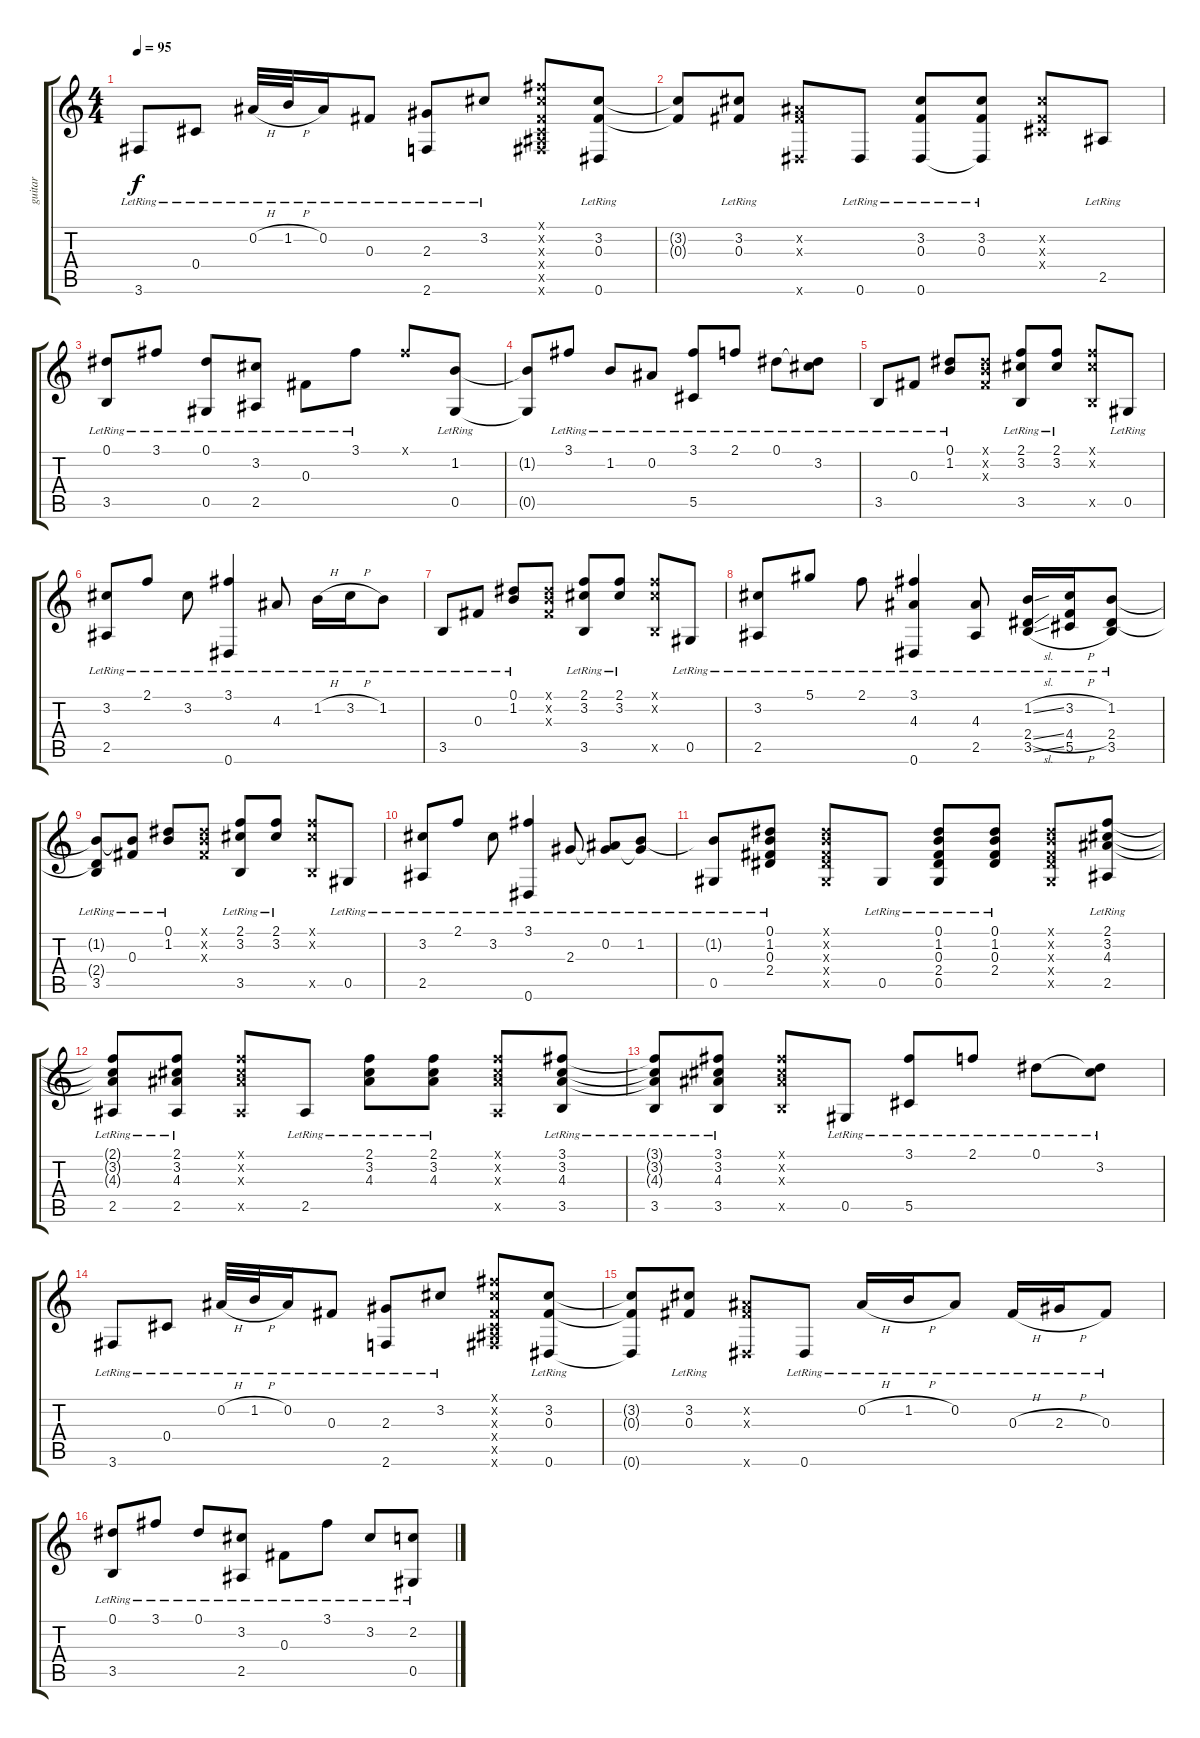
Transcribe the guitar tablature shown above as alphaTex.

\track ("guitar" "guitar") {instrument acousticguitarsteel}
\staff {score tabs}
\tuning (Eb4 Bb3 Gb3 Db3 Ab2 Eb2) {hide}
\ts (4 4)
\tempo 95
\clef g2
\ks c
3.6{lr}.8{dy f} 0.4{lr}.8 0.2{h lr}.32 1.2{h lr}.32 0.2{lr}.16 0.3{lr}.8 (2.3{lr} 2.6{lr}).8 3.2{lr}.8 (3.1{x} 3.2{x} 0.3{x} 0.4{x} 2.5{x} 3.6{x}).8 (3.2{lr} 0.3{lr} 0.6{lr}).8 |
(3.2{t} 0.3{t}).8 (3.2{lr} 0.3{lr}).8 (0.2{x} 0.3{x} 0.6{x}).8 0.6{lr}.8 (3.2{lr} 0.3{lr} 0.6{lr}).8 (3.2{lr} 0.3{lr} 0.6{t}).8 (3.2{x} 0.3{x} 0.4{x}).8 2.5{lr}.8 |
(0.1{lr} 3.5{lr}).8 3.1{lr}.8 (0.1{lr} 0.5{lr}).8 (3.2{lr} 2.5{lr}).8 0.3{lr}.8 3.1{lr}.8 3.1{x}.8 (1.2{lr} 0.5{lr}).8 |
(1.2{t} 0.5{t}).8 3.1{lr}.8 1.2{lr}.8 0.2{lr}.8 (3.1{lr} 5.5{lr}).8 2.1{lr}.8 0.1{lr}.8 (0.1{t} 3.2{lr}).8 |
3.5{lr}.8 0.3{lr}.8 (0.1{lr} 1.2{lr}).8 (0.1{x} 1.2{x} 0.3{x}).8 (2.1{lr} 3.2{lr} 3.5{lr}).8 (2.1{lr} 3.2{lr}).8 (2.1{x} 3.2{x} 3.5{x}).8 0.5{lr}.8 |
(3.2{lr} 2.5{lr}).8 2.1{lr}.8 3.2{lr}.8 (3.1{lr} 0.6{lr}).4 4.3{lr}.8 1.2{h lr}.16 3.2{h lr}.16 1.2{lr}.8 |
3.5{lr}.8 0.3{lr}.8 (0.1{lr} 1.2{lr}).8 (0.1{x} 1.2{x} 0.3{x}).8 (2.1{lr} 3.2{lr} 3.5{lr}).8 (2.1{lr} 3.2{lr}).8 (2.1{x} 3.2{x} 3.5{x}).8 0.5{lr}.8 |
(3.2{lr} 2.5{lr}).8 5.1{lr}.8 2.1{lr}.8 (3.1{lr} 4.3 0.6{lr}).4 (4.3{lr} 2.5{lr}).8 (1.2{sl lr} 2.4{sl lr} 3.5{sl lr}).16 (3.2{h lr} 4.4{h lr} 5.5{h lr}).16 (1.2{lr} 2.4{lr} 3.5{lr}).8 |
(1.2{t} 2.4{t} 3.5{lr}).8 (1.2{t} 0.3{lr}).8 (0.1{lr} 1.2{lr}).8 (0.1{x} 1.2{x} 0.3{x}).8 (2.1{lr} 3.2{lr} 3.5{lr}).8 (2.1{lr} 3.2{lr}).8 (2.1{x} 3.2{x} 3.5{x}).8 0.5{lr}.8 |
(3.2{lr} 2.5{lr}).8 2.1{lr}.8 3.2{lr}.8 (3.1{lr} 0.6{lr}).4 2.3{lr}.8 (0.2{lr} 2.3{t}).8 (1.2{lr} 2.3{t}).8 |
(1.2{t} 0.5{lr}).8 (0.1{lr} 1.2{lr} 0.3{lr} 2.4{lr}).8 (0.1{x} 1.2{x} 0.3{x} 2.4{x} 0.5{x}).8 0.5{lr}.8 (0.1{lr} 1.2{lr} 0.3{lr} 2.4{lr} 0.5{lr}).8 (0.1{lr} 1.2{lr} 0.3{lr} 2.4{lr}).8 (0.1{x} 1.2{x} 0.3{x} 2.4{x} 0.5{x}).8 (2.1{lr} 3.2{lr} 4.3{lr} 2.5{lr}).8 |
(2.1{t} 3.2{t} 4.3{t} 2.5{lr}).8 (2.1{lr} 3.2{lr} 4.3{lr} 2.5{lr}).8 (2.1{x} 3.2{x} 4.3{x} 2.5{x}).8 2.5{lr}.8 (2.1{lr} 3.2{lr} 4.3{lr}).8 (2.1{lr} 3.2{lr} 4.3{lr}).8 (2.1{x} 3.2{x} 4.3{x} 2.5{x}).8 (3.1{lr} 3.2{lr} 4.3{lr} 3.5{lr}).8 |
(3.1{t} 3.2{t} 4.3{t} 3.5{lr}).8 (3.1{lr} 3.2{lr} 4.3{lr} 3.5{lr}).8 (3.1{x} 3.2{x} 4.3{x} 3.5{x}).8 0.5{lr}.8 (3.1{lr} 5.5{lr}).8 2.1{lr}.8 0.1{lr}.8 (0.1{t} 3.2{lr}).8 |
3.6{lr}.8 0.4{lr}.8 0.2{h lr}.32 1.2{h lr}.32 0.2{lr}.16 0.3{lr}.8 (2.3{lr} 2.6{lr}).8 3.2{lr}.8 (3.1{x} 3.2{x} 0.3{x} 0.4{x} 2.5{x} 3.6{x}).8 (3.2{lr} 0.3{lr} 0.6{lr}).8 |
(3.2{t} 0.3{t} 0.6{t}).8 (3.2{lr} 0.3{lr}).8 (0.2{x} 0.3{x} 0.6{x}).8 0.6{lr}.8 0.2{h lr}.16 1.2{h lr}.16 0.2{lr}.8 0.3{h lr}.16 2.3{h lr}.16 0.3{lr}.8 |
(0.1{lr} 3.5{lr}).8 3.1{lr}.8 0.1{lr}.8 (3.2{lr} 2.5{lr}).8 0.3{lr}.8 3.1{lr}.8 3.2{lr}.8 (2.2{lr} 0.5{lr}).8
